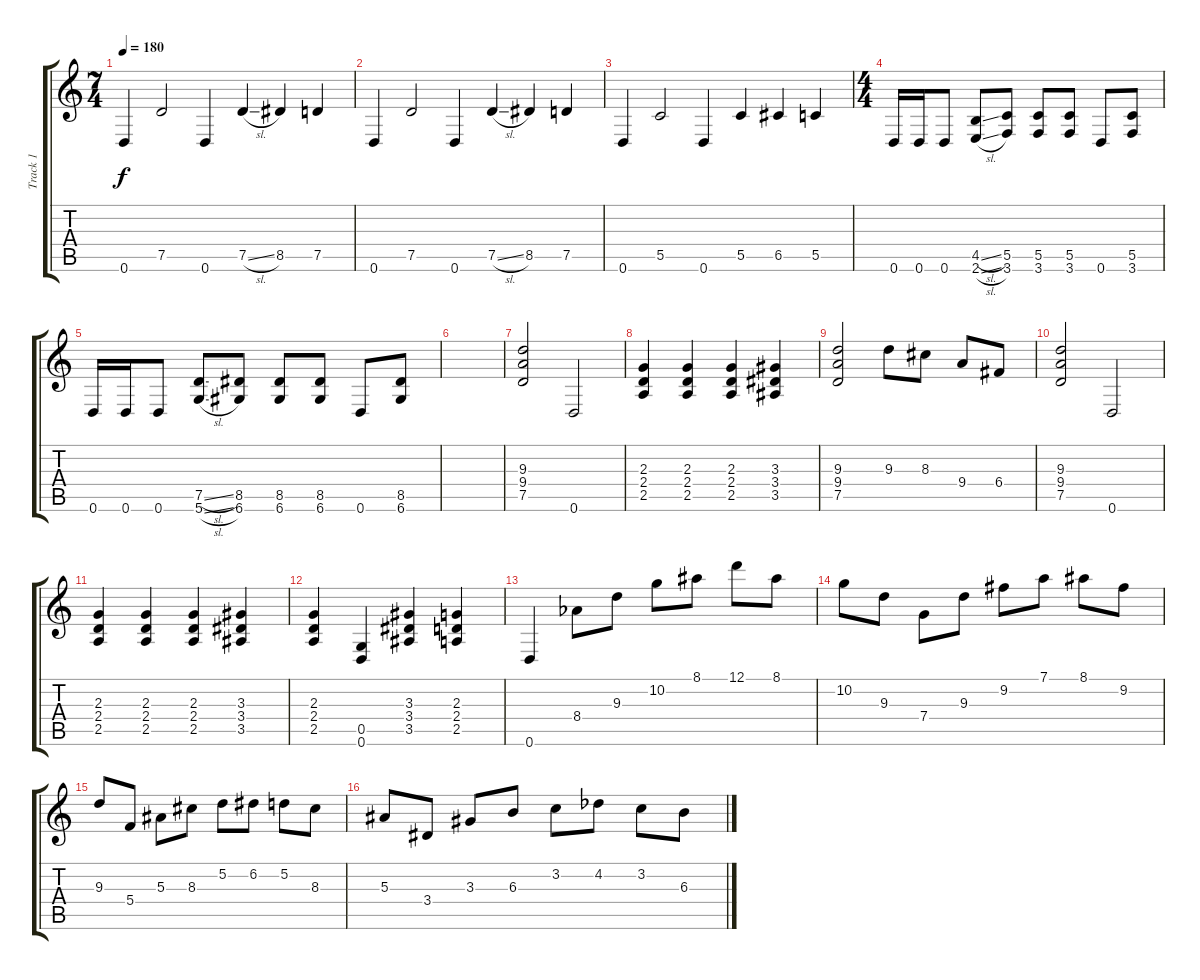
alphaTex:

\track ("Track 1" "Track 1") {instrument distortionguitar}
\staff {score tabs}
\tuning (D4 A3 F3 C3 G2 D2) {hide}
\ts (7 4)
\tempo 180
\clef g2
\ks c
0.6.4{dy f} 7.5.2 0.6.4 7.5{sl}.4 8.5.4 7.5.4 |
0.6.4 7.5.2 0.6.4 7.5{sl}.4 8.5.4 7.5.4 |
0.6.4 5.5.2 0.6.4 5.5.4 6.5.4 5.5.4 |
\ts (4 4)
0.6.16 0.6.16 0.6.8 (4.5{sl} 2.6{sl}).8 (5.5 3.6).8 (5.5 3.6).8 (5.5 3.6).8 0.6.8 (5.5 3.6).8 |
0.6.16 0.6.16 0.6.8 (7.5{sl} 5.6{sl}).8 (8.5 6.6).8 (8.5 6.6).8 (8.5 6.6).8 0.6.8 (8.5 6.6).8 |
|
(9.3 9.4 7.5).2 0.6.2 |
(2.3 2.4 2.5).4 (2.3 2.4 2.5).4 (2.3 2.4 2.5).4 (3.3 3.4 3.5).4 |
(9.3 9.4 7.5).2 9.3.8 8.3.8 9.4.8 6.4.8 |
(9.3 9.4 7.5).2 0.6.2 |
(2.3 2.4 2.5).4 (2.3 2.4 2.5).4 (2.3 2.4 2.5).4 (3.3 3.4 3.5).4 |
(2.3 2.4 2.5).4 (0.5 0.6).4 (3.3 3.4 3.5).4 (2.3 2.4 2.5).4 |
0.6.4 8.4{acc b}.8 9.3.8 10.2.8 8.1.8 12.1.8 8.1.8 |
10.2.8 9.3.8 7.4.8 9.3.8 9.2.8 7.1.8 8.1.8 9.2.8 |
9.3.8 5.4.8 5.3.8 8.3.8 5.2.8 6.2.8 5.2.8 8.3.8 |
5.3.8 3.4.8 3.3.8 6.3.8 3.2.8 4.2{acc b}.8 3.2.8 6.3.8
